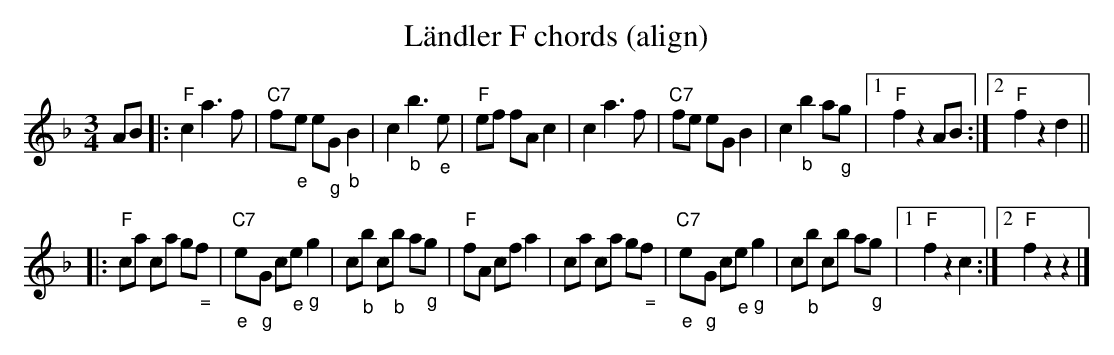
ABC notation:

X:1
T: L\"andler F chords (align)
M:3/4
L:1/8
K:F %%MIDI gchordon
AB |: "F"c2a3f | "C7"f"_e"e e"_g"G"_b"B2 | c2"_b"b3"_e"e | "F"ef fAc2 | c2a3f | "C7"fe eGB2 | c2"_b"b2a"_g"g |1 "F"f2z2AB :|2 "F"f2z2d2 ||
|: "F"ca ca g"_ ="f | "C7""_e"e"_g"G c"_e"e"_g"g2 | c"_b"b c"_b"b a"_g"g | "F"fA cfa2 | ca ca g"_ ="f | "C7""_e"e"_g"G c"_e"e "_g"g2 | c"_b"b cb a"_g"g |1 "F"f2z2c2 :|2 "F"f2z2z2 |]
